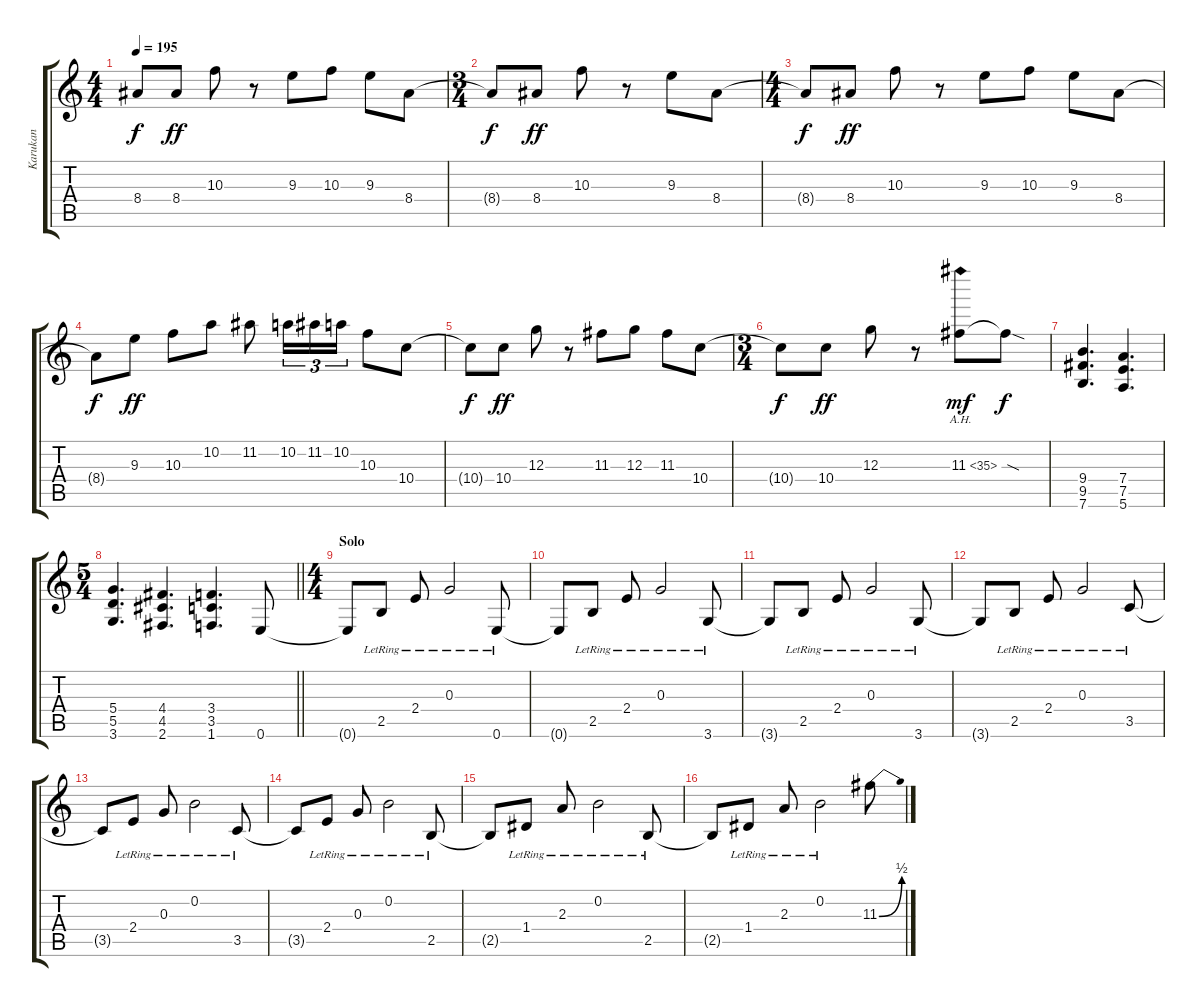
\track ("Karukan" "Karukan") {instrument distortionguitar}
\staff {score tabs}
\tuning (E4 B3 G3 D3 A2 E2) {hide}
\ts (4 4)
\tempo 195
\clef g2
\ks c
8.4{t}.8{dy f} 8.4.8{dy ff} 10.3.8 r.8 9.3.8 10.3.8 9.3.8 8.4.8 |
\ts (3 4)
8.4{t}.8{dy f} 8.4.8{dy ff} 10.3.8 r.8 9.3.8 8.4.8 |
\ts (4 4)
8.4{t}.8{dy f} 8.4.8{dy ff} 10.3.8 r.8 9.3.8 10.3.8 9.3.8 8.4.8 |
8.4{t}.8{dy f} 9.3.8{dy ff} 10.3.8 10.2.8 11.2.8 10.2.16{tu (3 2)} 11.2.16{tu (3 2)} 10.2.16{tu (3 2)} 10.3.8 10.4.8 |
10.4{t}.8{dy f} 10.4.8{dy ff} 12.3.8 r.8 11.3.8 12.3.8 11.3.8 10.4.8 |
\ts (3 4)
10.4{t}.8{dy f} 10.4.8{dy ff} 12.3.8 r.8 11.3{ah 24}.8{dy mf} 11.3{sod t}.8{dy f} |
(9.4 9.5 7.6).4{d} (7.4 7.5 5.6).4{d} |
\ts (5 4)
\barLineRight lightlight
(5.4 5.5 3.6).4{d} (4.4 4.5 2.6).4{d} (3.4 3.5 1.6).4{d} 0.6.8{volume 15 instrument electricguitarclean} |
\ts (4 4)
\section ("" "Solo")
0.6{t}.8 2.5{lr}.8 2.4{lr}.8 0.3{lr}.2 0.6{lr}.8 |
0.6{t}.8 2.5{lr}.8 2.4{lr}.8 0.3{lr}.2 3.6{lr}.8 |
3.6{t}.8 2.5{lr}.8 2.4{lr}.8 0.3{lr}.2 3.6{lr}.8 |
3.6{t}.8 2.5{lr}.8 2.4{lr}.8 0.3{lr}.2 3.5{lr}.8 |
3.5{t}.8 2.4{lr}.8 0.3{lr}.8 0.2{lr}.2 3.5{lr}.8 |
3.5{t}.8 2.4{lr}.8 0.3{lr}.8 0.2{lr}.2 2.5{lr}.8 |
2.5{t}.8 1.4{lr}.8 2.3{lr}.8 0.2{lr}.2 2.5{lr}.8 |
2.5{t}.8 1.4{lr}.8 2.3{lr}.8 0.2{lr}.2 11.3{be (bend 0 0 60 2)}.8{volume 13 instrument distortionguitar}
